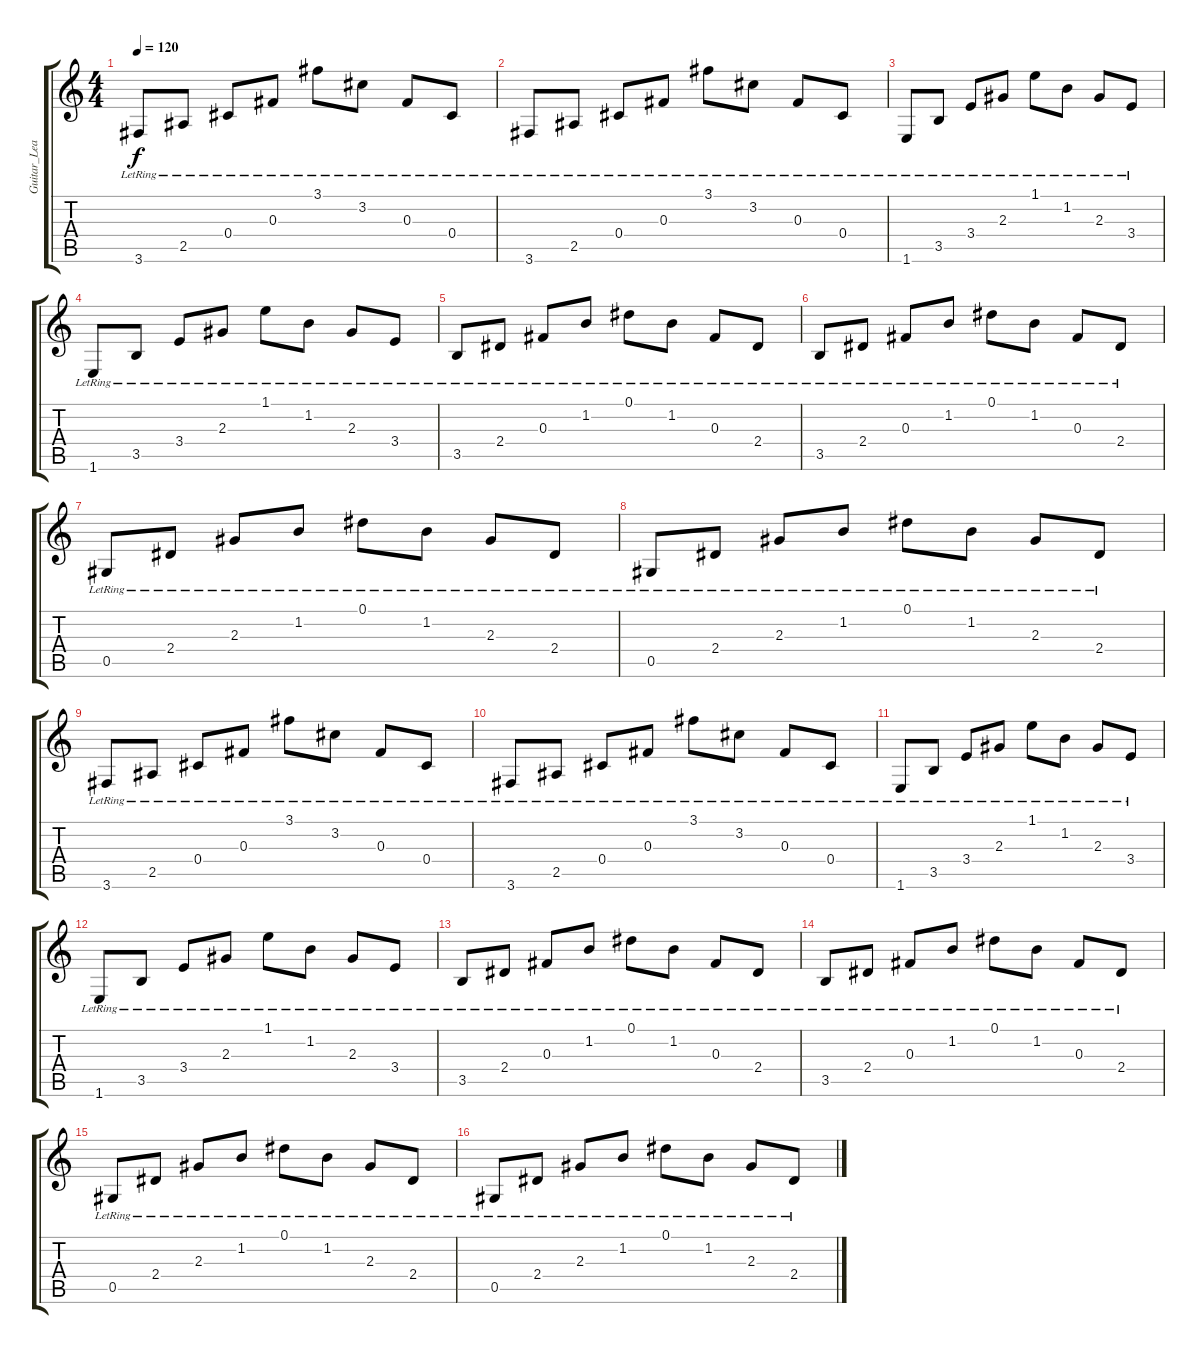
\track ("Guitar_Lead" "Guitar_Lea") {instrument acousticguitarsteel}
\staff {score tabs}
\tuning (Eb4 Bb3 Gb3 Db3 Ab2 Eb2) {hide}
\ts (4 4)
\tempo 120
\clef g2
\ks c
3.6{lr}.8{dy f} 2.5{lr}.8 0.4{lr}.8 0.3{lr}.8 3.1{lr}.8 3.2{lr}.8 0.3{lr}.8 0.4{lr}.8 |
3.6{lr}.8 2.5{lr}.8 0.4{lr}.8 0.3{lr}.8 3.1{lr}.8 3.2{lr}.8 0.3{lr}.8 0.4{lr}.8 |
1.6{lr}.8 3.5{lr}.8 3.4{lr}.8 2.3{lr}.8 1.1{lr}.8 1.2{lr}.8 2.3{lr}.8 3.4{lr}.8 |
1.6{lr}.8 3.5{lr}.8 3.4{lr}.8 2.3{lr}.8 1.1{lr}.8 1.2{lr}.8 2.3{lr}.8 3.4{lr}.8 |
3.5{lr}.8 2.4{lr}.8 0.3{lr}.8 1.2{lr}.8 0.1{lr}.8 1.2{lr}.8 0.3{lr}.8 2.4{lr}.8 |
3.5{lr}.8 2.4{lr}.8 0.3{lr}.8 1.2{lr}.8 0.1{lr}.8 1.2{lr}.8 0.3{lr}.8 2.4{lr}.8 |
0.5{lr}.8{instrument electricguitarclean} 2.4{lr}.8 2.3{lr}.8 1.2{lr}.8 0.1{lr}.8 1.2{lr}.8 2.3{lr}.8 2.4{lr}.8 |
0.5{lr}.8 2.4{lr}.8 2.3{lr}.8 1.2{lr}.8 0.1{lr}.8 1.2{lr}.8 2.3{lr}.8 2.4{lr}.8 |
3.6{lr}.8 2.5{lr}.8 0.4{lr}.8 0.3{lr}.8 3.1{lr}.8 3.2{lr}.8 0.3{lr}.8 0.4{lr}.8 |
3.6{lr}.8 2.5{lr}.8 0.4{lr}.8 0.3{lr}.8 3.1{lr}.8 3.2{lr}.8 0.3{lr}.8 0.4{lr}.8 |
1.6{lr}.8 3.5{lr}.8 3.4{lr}.8 2.3{lr}.8 1.1{lr}.8 1.2{lr}.8 2.3{lr}.8 3.4{lr}.8 |
1.6{lr}.8 3.5{lr}.8 3.4{lr}.8 2.3{lr}.8 1.1{lr}.8 1.2{lr}.8 2.3{lr}.8 3.4{lr}.8 |
3.5{lr}.8 2.4{lr}.8 0.3{lr}.8 1.2{lr}.8 0.1{lr}.8 1.2{lr}.8 0.3{lr}.8 2.4{lr}.8 |
3.5{lr}.8 2.4{lr}.8 0.3{lr}.8 1.2{lr}.8 0.1{lr}.8 1.2{lr}.8 0.3{lr}.8 2.4{lr}.8 |
0.5{lr}.8{instrument electricguitarclean} 2.4{lr}.8 2.3{lr}.8 1.2{lr}.8 0.1{lr}.8 1.2{lr}.8 2.3{lr}.8 2.4{lr}.8 |
0.5{lr}.8 2.4{lr}.8 2.3{lr}.8 1.2{lr}.8 0.1{lr}.8 1.2{lr}.8 2.3{lr}.8 2.4{lr}.8
